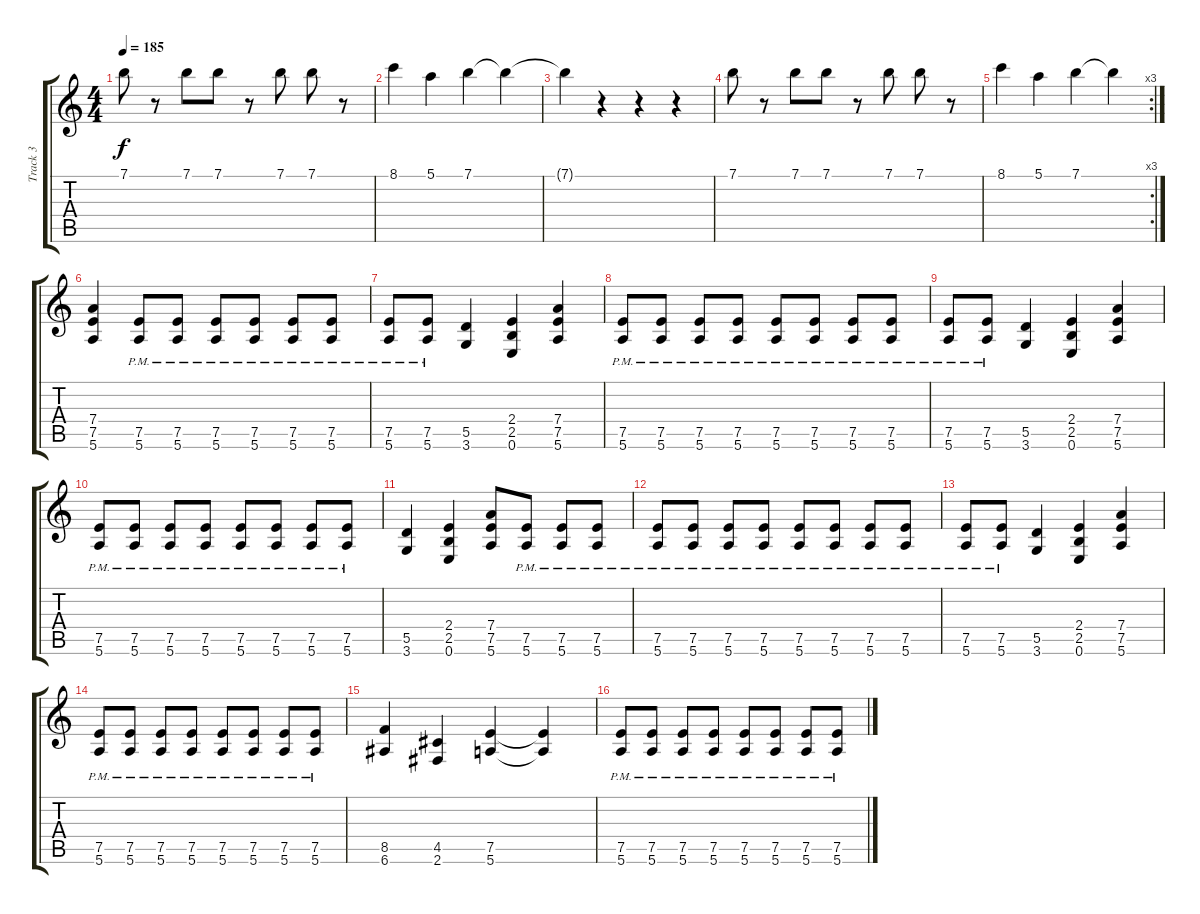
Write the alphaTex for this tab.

\track ("Track 3" "Track 3") {instrument distortionguitar}
\staff {score tabs}
\tuning (E4 B3 G3 D3 A2 E2) {hide}
\ts (4 4)
\tempo 185
\clef g2
\ks c
7.1.8{dy f} r.8 7.1.8 7.1.8 r.8 7.1.8 7.1.8 r.8 |
8.1.4 5.1.4 7.1.4 7.1{t}.4 |
7.1{t}.4 r.4 r.4 r.4 |
7.1.8 r.8 7.1.8 7.1.8 r.8 7.1.8 7.1.8 r.8 |
\rc 3
8.1.4 5.1.4 7.1.4 7.1{t}.4 |
(7.4 7.5 5.6).4 (7.5{pm} 5.6{pm}).8 (7.5{pm} 5.6{pm}).8 (7.5{pm} 5.6{pm}).8 (7.5{pm} 5.6{pm}).8 (7.5{pm} 5.6{pm}).8 (7.5{pm} 5.6{pm}).8 |
(7.5{pm} 5.6{pm}).8 (7.5{pm} 5.6{pm}).8 (5.5 3.6).4 (2.4 2.5 0.6).4 (7.4 7.5 5.6).4 |
(7.5{pm} 5.6{pm}).8 (7.5{pm} 5.6{pm}).8 (7.5{pm} 5.6{pm}).8 (7.5{pm} 5.6{pm}).8 (7.5{pm} 5.6{pm}).8 (7.5{pm} 5.6{pm}).8 (7.5{pm} 5.6{pm}).8 (7.5{pm} 5.6{pm}).8 |
(7.5{pm} 5.6{pm}).8 (7.5{pm} 5.6{pm}).8 (5.5 3.6).4 (2.4 2.5 0.6).4 (7.4 7.5 5.6).4 |
(7.5{pm} 5.6{pm}).8 (7.5{pm} 5.6{pm}).8 (7.5{pm} 5.6{pm}).8 (7.5{pm} 5.6{pm}).8 (7.5{pm} 5.6{pm}).8 (7.5{pm} 5.6{pm}).8 (7.5{pm} 5.6{pm}).8 (7.5{pm} 5.6{pm}).8 |
(5.5 3.6).4 (2.4 2.5 0.6).4 (7.4 7.5 5.6).8 (7.5{pm} 5.6{pm}).8 (7.5{pm} 5.6{pm}).8 (7.5{pm} 5.6{pm}).8 |
(7.5{pm} 5.6{pm}).8 (7.5{pm} 5.6{pm}).8 (7.5{pm} 5.6{pm}).8 (7.5{pm} 5.6{pm}).8 (7.5{pm} 5.6{pm}).8 (7.5{pm} 5.6{pm}).8 (7.5{pm} 5.6{pm}).8 (7.5{pm} 5.6{pm}).8 |
(7.5{pm} 5.6{pm}).8 (7.5{pm} 5.6{pm}).8 (5.5 3.6).4 (2.4 2.5 0.6).4 (7.4 7.5 5.6).4 |
(7.5{pm} 5.6{pm}).8 (7.5{pm} 5.6{pm}).8 (7.5{pm} 5.6{pm}).8 (7.5{pm} 5.6{pm}).8 (7.5{pm} 5.6{pm}).8 (7.5{pm} 5.6{pm}).8 (7.5{pm} 5.6{pm}).8 (7.5{pm} 5.6{pm}).8 |
(8.5 6.6).4 (4.5 2.6).4 (7.5 5.6).4 (7.5{t} 5.6{t}).4 |
(7.5{pm} 5.6{pm}).8 (7.5{pm} 5.6{pm}).8 (7.5{pm} 5.6{pm}).8 (7.5{pm} 5.6{pm}).8 (7.5{pm} 5.6{pm}).8 (7.5{pm} 5.6{pm}).8 (7.5{pm} 5.6{pm}).8 (7.5{pm} 5.6{pm}).8
